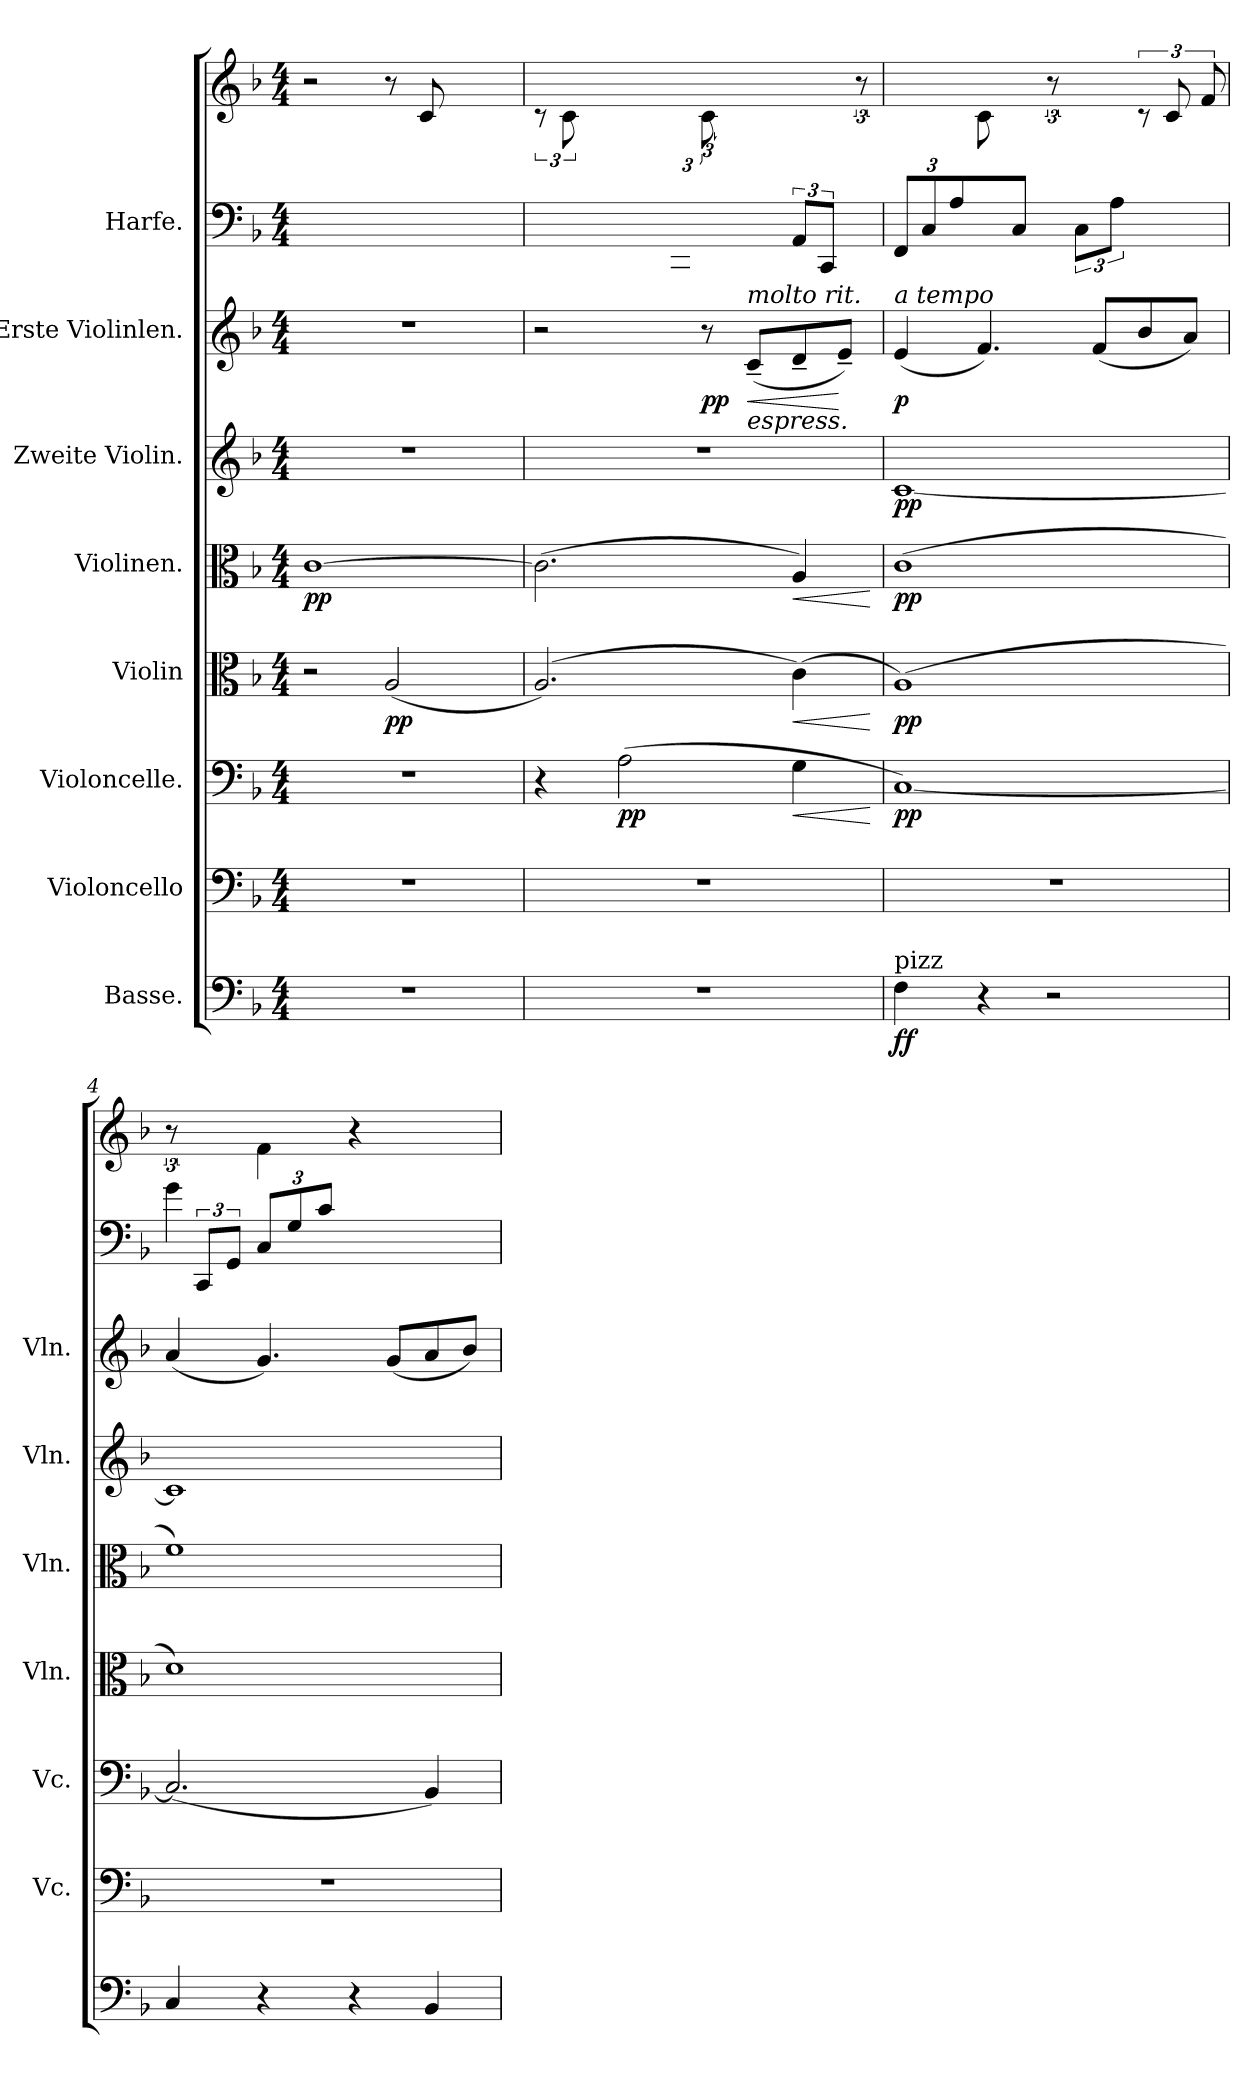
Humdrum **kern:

**kern	**dynam	**kern	**kern	**dynam	**kern	**dynam	**kern	**dynam	**kern	**dynam	**kern	**dynam	**kern	**kern
*part8	*part8	*part7	*part6	*part6	*part5	*part5	*part4	*part4	*part3	*part3	*part2	*part2	*part1	*part1
*staff9	*staff9	*staff8	*staff7	*staff7	*staff6	*staff6	*staff5	*staff5	*staff4	*staff4	*staff3	*staff3	*staff2	*staff1
*I"Basse.	*	*I"Violoncello	*I"Violoncelle.	*	*I"Violin	*	*I"Violinen.	*	*I"Zweite Violin.	*	*I"Erste Violinlen.	*	*I"Harfe.	*
*	*	*I'Vc.	*I'Vc.	*	*I'Vln.	*	*I'Vln.	*	*I'Vln.	*	*I'Vln.	*	*	*
*clefF4	*	*clefF4	*clefF4	*	*clefC3	*	*clefC3	*	*clefG2	*	*clefG2	*	*clefF4	*clefG2
*ITrd7c12	*	*	*	*	*	*	*	*	*	*	*	*	*	*
*k[b-]	*	*k[b-]	*k[b-]	*	*k[b-]	*	*k[b-]	*	*k[b-]	*	*k[b-]	*	*k[b-]	*k[b-]
*M4/4	*	*M4/4	*M4/4	*	*M4/4	*	*M4/4	*	*M4/4	*	*M4/4	*	*M4/4	*M4/4
*MM60	*	*MM60	*MM60	*	*MM60	*	*MM60	*	*MM60	*	*MM60	*	*MM60	*MM60
=1	=1	=1	=1	=1	=1	=1	=1	=1	=1	=1	=1	=1	=1	=1
*	*	*	*	*	*	*	*	*	*	*	*	*	*^	*
!	!	!	!	!	!	!	!	!LO:DY:b	!	!	!	!	!	!	!
1r	.	1r	1r	.	2r	.	[1c	pp	1r	.	1r	.	2.ryy	1ryy	2r
!	!	!	!	!	!	!LO:DY:b	!	!	!	!	!	!	!	!	!
.	.	.	.	.	(2A/	pp	.	.	.	.	.	.	.	.	8r
*	*	*	*	*	*	*	*	*	*	*	*	*	*	*	*MM45
.	.	.	.	.	.	.	.	.	.	.	.	.	.	.	8c/L
.	.	.	.	.	.	.	.	.	.	.	.	.	8A/	.	4ryy
.	.	.	.	.	.	.	.	.	.	.	.	.	8C/J	.	.
=2	=2	=2	=2	=2	=2	=2	=2	=2	=2	=2	=2	=2	=2	=2	=2
1r	.	1r	4r	.	(2.A/)	.	(2.c\]	.	1r	.	2r	.	6ryy	1ryy	12rc
.	.	.	.	.	.	.	.	.	.	.	.	.	.	.	12c\L
.	.	.	.	.	.	.	.	.	.	.	.	.	12A/J	.	3ryy
!	!	!	!	!LO:DY:b	!	!	!	!	!	!	!	!	!	!	!
.	.	.	(2A\	pp	.	.	.	.	.	.	.	.	12C/L	.	.
.	.	.	.	.	.	.	.	.	.	.	.	.	12AA/	.	.
.	.	.	.	.	.	.	.	.	.	.	.	.	12CC/J	.	.
*	*	*	*	*	*	*	*	*	*	*	*	*	*	*	*MM35
!	!	!	!	!	!	!	!	!	!	!	!	!LO:DY:b	!	!	!
.	.	.	.	.	.	.	.	.	.	.	8r	pp	12ryy	.	12c\L
.	.	.	.	.	.	.	.	.	.	.	.	.	12A/	.	6ryy
!	!	!	!	!	!	!	!	!	!	!	!LO:TX:a:i:t=molto rit.	!	!	!	!
!	!	!	!	!	!	!	!	!	!	!	!LO:TX:b:i:t=espress.	!	!	!	!
!	!	!	!	!	!	!	!	!	!	!	!	!LO:HP:b	!	!	!
.	.	.	.	.	.	.	.	.	.	.	(8c~/L	<	.	.	.
.	.	.	.	.	.	.	.	.	.	.	.	.	12C/J	.	.
*	*	*	*	*	*	*	*	*	*	*	*	*	*	*	*MM25
!	!	!	!	!LO:HP:b	!	!LO:HP:b	!	!LO:HP:b	!	!	!	!	!	!	!
.	.	.	4G\	<	(4c\)	<	4A/)	<	.	.	8d~/	.	12AA/L	.	6ryy
.	.	.	.	.	.	.	.	.	.	.	.	.	12CC/J	.	.
.	.	.	.	.	.	.	.	.	.	.	8e~/J)	[	.	.	.
.	.	.	.	.	.	.	.	.	.	.	.	.	12ryy	.	12r
*	*	*	*	*	*	*	*	*	*	*	*	*	*v	*v	*
.	.	.	.	[	.	[	.	[	.	.	.	.	.	.
=3	=3	=3	=3	=3	=3	=3	=3	=3	=3	=3	=3	=3	=3	=3
*	*	*	*	*	*	*	*	*	*	*	*	*	*	*MM30
*	*	*	*	*	*	*	*	*	*	*	*	*	*^	*
!	!	!	!	!	!	!	!	!	!	!	!LO:TX:a:i:t=a tempo	!	!	!	!
!LO:TX:a:t=pizz	!	!	!	!	!	!	!	!	!	!	!	!	!	!	!
!	!LO:DY:b	!	!	!LO:DY:b	!	!LO:DY:b	!	!LO:DY:b	!	!LO:DY:b	!	!LO:DY:b	!	!	!
4FF\	ff	1r	[1C)	pp	(1A)	pp	(1c	pp	[1c	pp	(4e/	p	12FF/L	1ryy	4ryy
.	.	.	.	.	.	.	.	.	.	.	.	.	12C/	.	.
.	.	.	.	.	.	.	.	.	.	.	.	.	12A/J	.	.
4r	.	.	.	.	.	.	.	.	.	.	4.f/)	.	8ryy	.	8c\L
.	.	.	.	.	.	.	.	.	.	.	.	.	8C/J	.	8ryy
2r	.	.	.	.	.	.	.	.	.	.	.	.	12ryy	.	12r
.	.	.	.	.	.	.	.	.	.	.	.	.	12C\L	.	6ryy
.	.	.	.	.	.	.	.	.	.	.	(8f/L	.	.	.	.
.	.	.	.	.	.	.	.	.	.	.	.	.	12A\J	.	.
.	.	.	.	.	.	.	.	.	.	.	8b-/	.	4ryy	.	12rc
.	.	.	.	.	.	.	.	.	.	.	.	.	.	.	12c/L
.	.	.	.	.	.	.	.	.	.	.	8a/J)	.	.	.	.
.	.	.	.	.	.	.	.	.	.	.	.	.	.	.	12f/J
!!LO:PB:g=z
=4	=4	=4	=4	=4	=4	=4	=4	=4	=4	=4	=4	=4	=4	=4	=4
*	*	*	*	*	*	*	*	*	*	*	*	*	*	*	*MM35
4CC/	.	1r	(2.C/]	.	1d)	.	1f)	.	1c]	.	(4a/	.	12ryy	4g\	12r
.	.	.	.	.	.	.	.	.	.	.	.	.	12CC/L	.	12%5ryy
.	.	.	.	.	.	.	.	.	.	.	.	.	12GG/J	.	.
4r	.	.	.	.	.	.	.	.	.	.	4.g/)	.	12C/L	4ryy	.
.	.	.	.	.	.	.	.	.	.	.	.	.	12G/	.	.
.	.	.	.	.	.	.	.	.	.	.	.	.	12c/J	.	.
4r	.	.	.	.	.	.	.	.	.	.	.	.	2ryy	2ryy	4f\
.	.	.	.	.	.	.	.	.	.	.	(8g/L	.	.	.	.
4BBB-/	.	.	4BB-/)	.	.	.	.	.	.	.	8a/	.	.	.	4r
.	.	.	.	.	.	.	.	.	.	.	8b-/J)	.	.	.	.
*	*	*	*	*	*	*	*	*	*	*	*	*	*v	*v	*
=	=	=	=	=	=	=	=	=	=	=	=	=	=	=
*-	*-	*-	*-	*-	*-	*-	*-	*-	*-	*-	*-	*-	*-	*-
